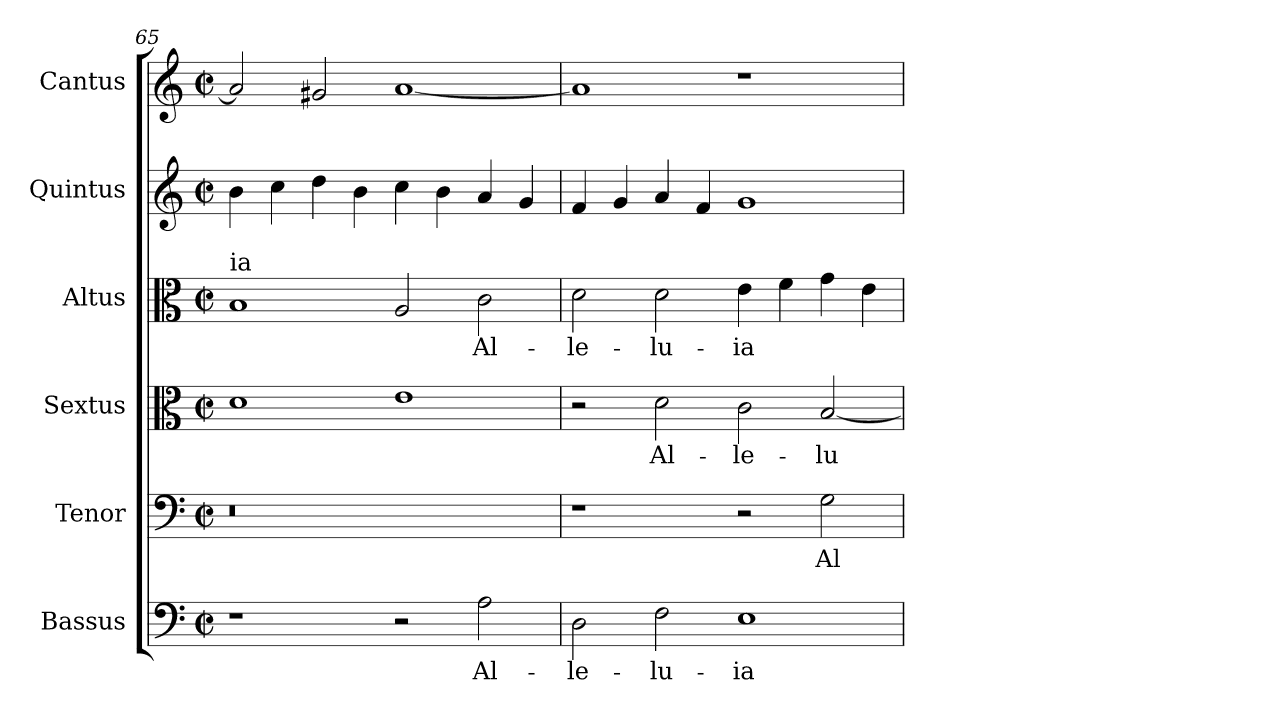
**kern	**text	**kern	**text	**kern	**text	**kern	**text	**kern	**kern
*part6	*part6	*part5	*part5	*part4	*part4	*part3	*part3	*part2	*part1
*staff6	*staff6	*staff5	*staff5	*staff4	*staff4	*staff3	*staff3	*staff2	*staff1
*I"Bassus	*	*I"Tenor	*	*I"Sextus	*	*I"Altus	*	*I"Quintus	*I"Cantus
*I'Bassus	*	*I'Tenor	*	*I'Sextus	*	*I'Altus	*	*I'Quintus	*I'Cantus
!!LO:PB:g=z
*clefF4	*	*clefF4	*	*clefC3	*	*clefC3	*	*clefG2	*clefG2
*M2/2	*	*M2/2	*	*M2/2	*	*M2/2	*	*M2/2	*M2/2
*met(c|)	*	*met(c|)	*	*met(c|)	*	*met(c|)	*	*met(c|)	*met(c|)
=65	=65	=65	=65	=65	=65	=65	=65	=65	=65
!	!	!	!	!	!	!LO:TX:a:t=ia	!	!	!
1r	.	0r	.	1d	.	1B	.	4b\	2a/]
.	.	.	.	.	.	.	.	4cc\	.
.	.	.	.	.	.	.	.	4dd\	2g#X/
.	.	.	.	.	.	.	.	4b\	.
2r	.	.	.	1e	.	2A/	.	4cc\	[<1a
.	.	.	.	.	.	.	.	4b\	.
!	!LO:LY:b:cj	!	!	!	!	!	!LO:LY:b:cj	!	!
2A\	Al-	.	.	.	.	2c\	Al-	4a/	.
.	.	.	.	.	.	.	.	4g/	.
=66	=66	=66	=66	=66	=66	=66	=66	=66	=66
!	!LO:LY:b:cj	!	!	!	!	!	!LO:LY:b:cj	!	!
2D\	-le-	1r	.	2r	.	2d\	-le-	4f/	1a]
.	.	.	.	.	.	.	.	4g/	.
!	!LO:LY:b:cj	!	!	!	!LO:LY:b:cj	!	!LO:LY:b:cj	!	!
2F\	-lu-	.	.	2d\	Al-	2d\	-lu-	4a/	.
.	.	.	.	.	.	.	.	4f/	.
!	!LO:LY:b:cj	!	!	!	!LO:LY:b:cj	!	!LO:LY:b:cj	!	!
1E	-ia	2r	.	2c\	-le-	4e\	-ia	1g	1r
.	.	.	.	.	.	4f\	.	.	.
!	!	!	!LO:LY:b:cj	!	!LO:LY:b:cj	!	!	!	!
.	.	2G\	Al-	[<2B/	-lu-	4g\	.	.	.
.	.	.	.	.	.	4e\	.	.	.
=	=	=	=	=	=	=	=	=	=
*-	*-	*-	*-	*-	*-	*-	*-	*-	*-
